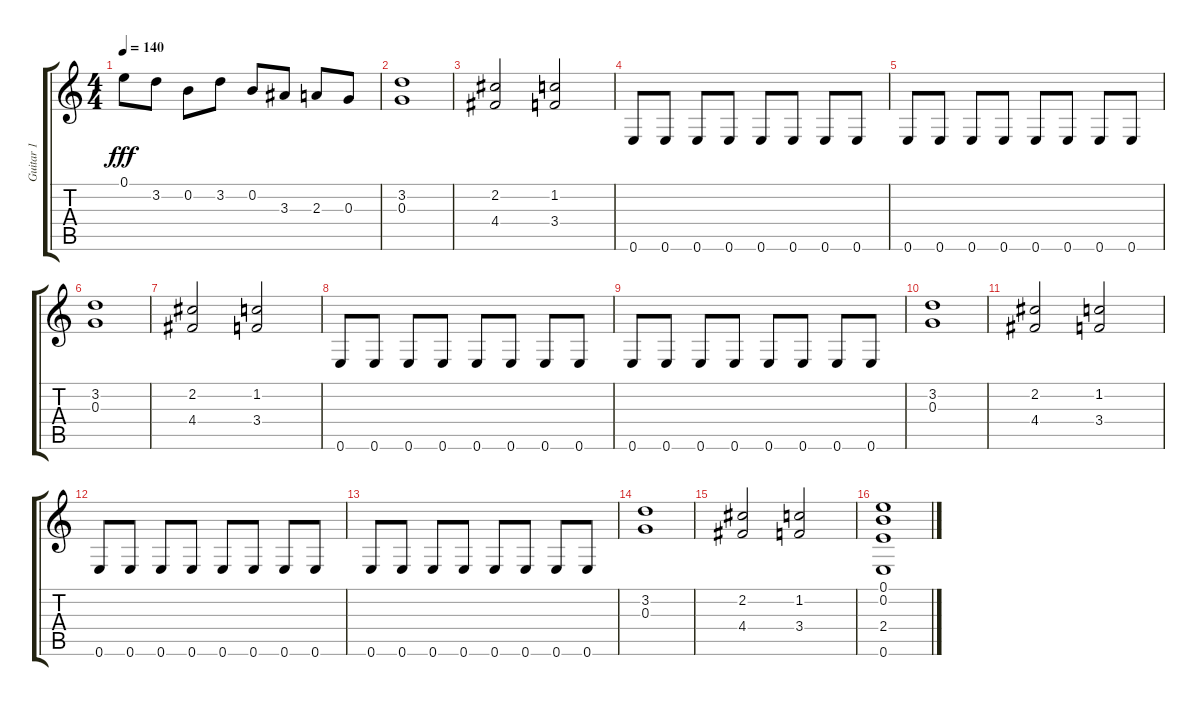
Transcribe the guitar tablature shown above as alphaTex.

\track ("Guitar 1" "Guitar 1") {instrument electricguitarclean}
\staff {score tabs}
\tuning (E4 B3 G3 D3 A2 E2) {hide}
\ts (4 4)
\tempo 140
\clef g2
\ks c
0.1.8{dy fff} 3.2.8 0.2.8 3.2.8 0.2.8 3.3.8 2.3.8 0.3.8 |
(3.2 0.3).1 |
(2.2 4.4).2 (1.2 3.4).2 |
0.6.8 0.6.8 0.6.8 0.6.8 0.6.8 0.6.8 0.6.8 0.6.8 |
0.6.8 0.6.8 0.6.8 0.6.8 0.6.8 0.6.8 0.6.8 0.6.8 |
(3.2 0.3).1 |
(2.2 4.4).2 (1.2 3.4).2 |
0.6.8 0.6.8 0.6.8 0.6.8 0.6.8 0.6.8 0.6.8 0.6.8 |
0.6.8 0.6.8 0.6.8 0.6.8 0.6.8 0.6.8 0.6.8 0.6.8 |
(3.2 0.3).1 |
(2.2 4.4).2 (1.2 3.4).2 |
0.6.8 0.6.8 0.6.8 0.6.8 0.6.8 0.6.8 0.6.8 0.6.8 |
0.6.8 0.6.8 0.6.8 0.6.8 0.6.8 0.6.8 0.6.8 0.6.8 |
(3.2 0.3).1 |
(2.2 4.4).2 (1.2 3.4).2 |
(0.1 0.2 2.4 0.6).1
